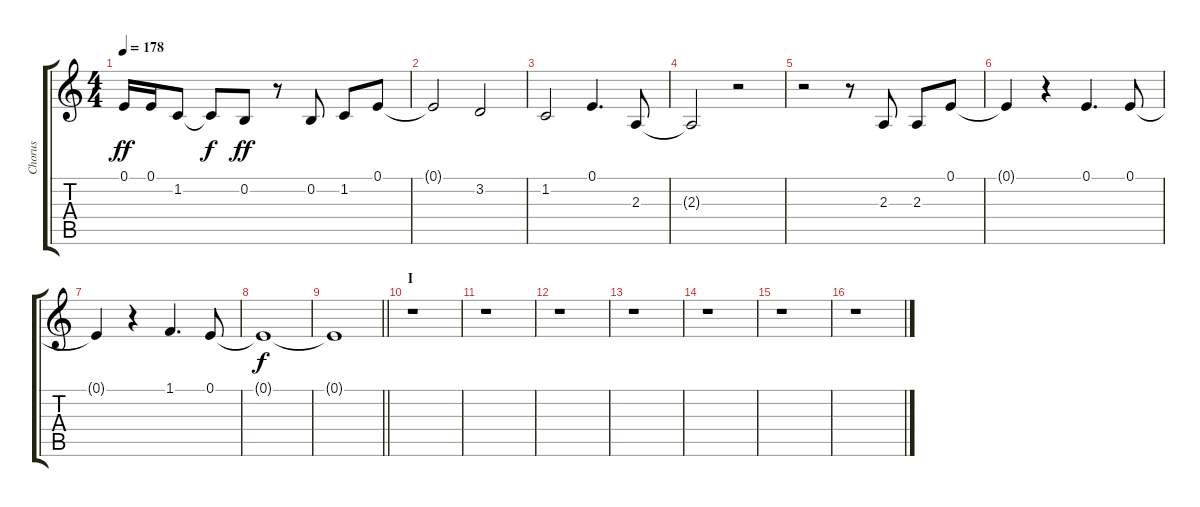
\track ("Chorus" "Chorus") {instrument voiceoohs}
\staff {score tabs}
\tuning (E4 B3 G3 D3 A2 E2) {hide}
\ts (4 4)
\tempo 178
\clef g2
\ks c
0.1{t}.16{dy ff} 0.1.16 1.2.8 1.2{t}.8{dy f} 0.2.8{dy ff} r.8 0.2.8 1.2.8 0.1.8 |
0.1{t}.2 3.2.2 |
1.2.2 0.1.4{d} 2.3.8 |
2.3{t}.2 r.2 |
r.2 r.8 2.3.8 2.3.8 0.1.8 |
0.1{t}.4 r.4 0.1.4{d} 0.1.8 |
0.1{t}.4 r.4 1.1.4{d} 0.1.8 |
0.1{t}.1{dy f} |
\barLineRight lightlight
0.1{t}.1 |
\section ("" "I")
r.1 |
r.1 |
r.1 |
r.1 |
r.1 |
r.1 |
r.1
